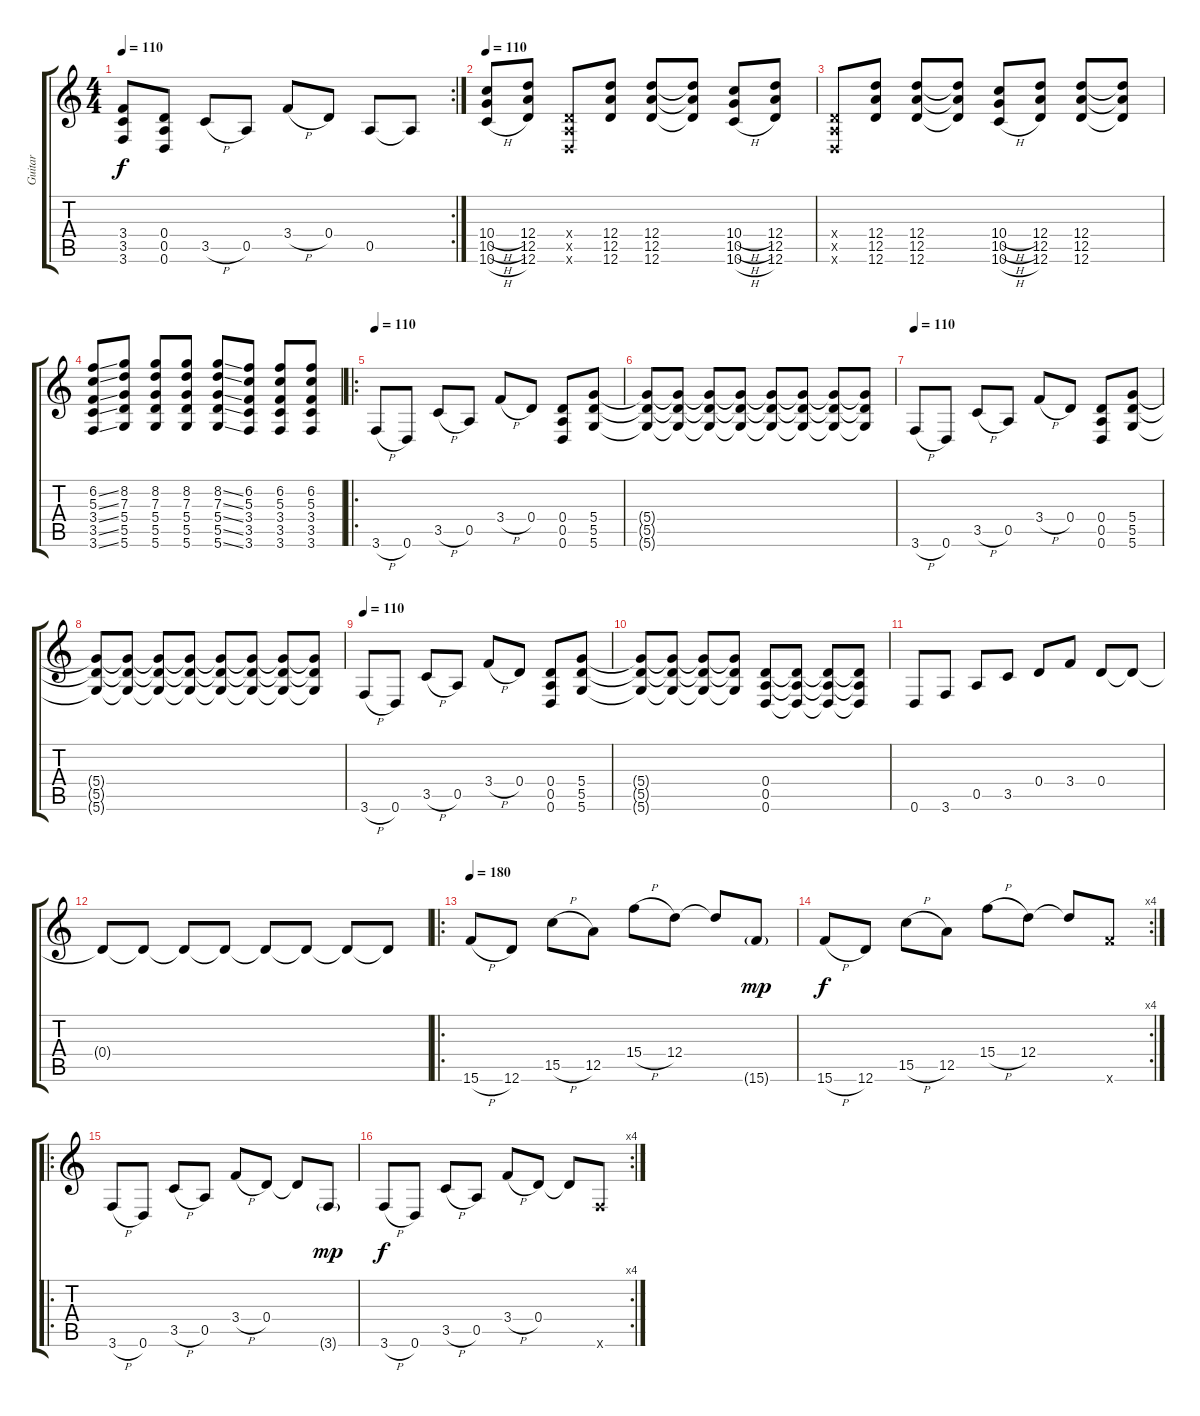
\track ("Guitar" "Guitar") {instrument distortionguitar}
\staff {score tabs}
\tuning (E4 B3 G3 D3 A2 D2) {hide}
\rc 2
\ts (4 4)
\tempo 110
\clef g2
\ks c
(3.4 3.5 3.6).8{dy f} (0.4 0.5 0.6).8 3.5{h}.8 0.5.8 3.4{h}.8 0.4.8 0.5.8 0.5{t}.8 |
\tempo 110
(10.4{h} 10.5{h} 10.6{h}).8{instrument distortionguitar} (12.4 12.5 12.6).8 (0.4{x} 0.5{x} 0.6{x}).8 (12.4 12.5 12.6).8 (12.4 12.5 12.6).8 (12.4{t} 12.5{t} 12.6{t}).8 (10.4{h} 10.5{h} 10.6{h}).8 (12.4 12.5 12.6).8 |
(0.4{x} 0.5{x} 0.6{x}).8 (12.4 12.5 12.6).8 (12.4 12.5 12.6).8 (12.4{t} 12.5{t} 12.6{t}).8 (10.4{h} 10.5{h} 10.6{h}).8 (12.4 12.5 12.6).8 (12.4 12.5 12.6).8 (12.4{t} 12.5{t} 12.6{t}).8 |
(6.2{ss} 5.3{ss} 3.4{ss} 3.5{ss} 3.6{ss}).8 (8.2 7.3 5.4 5.5 5.6).8 (8.2 7.3 5.4 5.5 5.6).8 (8.2 7.3 5.4 5.5 5.6).8 (8.2{ss} 7.3{ss} 5.4{ss} 5.5{ss} 5.6{ss}).8 (6.2 5.3 3.4 3.5 3.6).8 (6.2 5.3 3.4 3.5 3.6).8 (6.2 5.3 3.4 3.5 3.6).8 |
\ro
\tempo 110
3.6{h}.8{instrument distortionguitar} 0.6.8 3.5{h}.8 0.5.8 3.4{h}.8 0.4.8 (0.4 0.5 0.6).8 (5.4 5.5 5.6).8 |
(5.4{t} 5.5{t} 5.6{t}).8 (5.4{t} 5.5{t} 5.6{t}).8 (5.4{t} 5.5{t} 5.6{t}).8 (5.4{t} 5.5{t} 5.6{t}).8 (5.4{t} 5.5{t} 5.6{t}).8 (5.4{t} 5.5{t} 5.6{t}).8 (5.4{t} 5.5{t} 5.6{t}).8 (5.4{t} 5.5{t} 5.6{t}).8 |
\tempo 110
3.6{h}.8{instrument distortionguitar} 0.6.8 3.5{h}.8 0.5.8 3.4{h}.8 0.4.8 (0.4 0.5 0.6).8 (5.4 5.5 5.6).8 |
(5.4{t} 5.5{t} 5.6{t}).8 (5.4{t} 5.5{t} 5.6{t}).8 (5.4{t} 5.5{t} 5.6{t}).8 (5.4{t} 5.5{t} 5.6{t}).8 (5.4{t} 5.5{t} 5.6{t}).8 (5.4{t} 5.5{t} 5.6{t}).8 (5.4{t} 5.5{t} 5.6{t}).8 (5.4{t} 5.5{t} 5.6{t}).8 |
\tempo 110
3.6{h}.8{instrument distortionguitar} 0.6.8 3.5{h}.8 0.5.8 3.4{h}.8 0.4.8 (0.4 0.5 0.6).8 (5.4 5.5 5.6).8 |
(5.4{t} 5.5{t} 5.6{t}).8 (5.4{t} 5.5{t} 5.6{t}).8 (5.4{t} 5.5{t} 5.6{t}).8 (5.4{t} 5.5{t} 5.6{t}).8 (0.4 0.5 0.6).8 (0.4{t} 0.5{t} 0.6{t}).8 (0.4{t} 0.5{t} 0.6{t}).8 (0.4{t} 0.5{t} 0.6{t}).8 |
0.6.8 3.6.8 0.5.8 3.5.8 0.4.8 3.4.8 0.4.8 0.4{t}.8 |
0.4{t}.8 0.4{t}.8 0.4{t}.8 0.4{t}.8 0.4{t}.8 0.4{t}.8 0.4{t}.8 0.4{t}.8 |
\ro
\tempo 180
15.6{h}.8 12.6.8 15.5{h}.8 12.5.8 15.4{h}.8 12.4.8 12.4{t}.8 15.6{g}.8{dy mp} |
\rc 4
15.6{h}.8{dy f} 12.6.8 15.5{h}.8 12.5.8 15.4{h}.8 12.4.8 12.4{t}.8 15.6{x}.8 |
\ro
3.6{h}.8 0.6.8 3.5{h}.8 0.5.8 3.4{h}.8 0.4.8 0.4{t}.8 3.6{g}.8{dy mp} |
\rc 4
3.6{h}.8{dy f} 0.6.8 3.5{h}.8 0.5.8 3.4{h}.8 0.4.8 0.4{t}.8 3.6{x}.8
